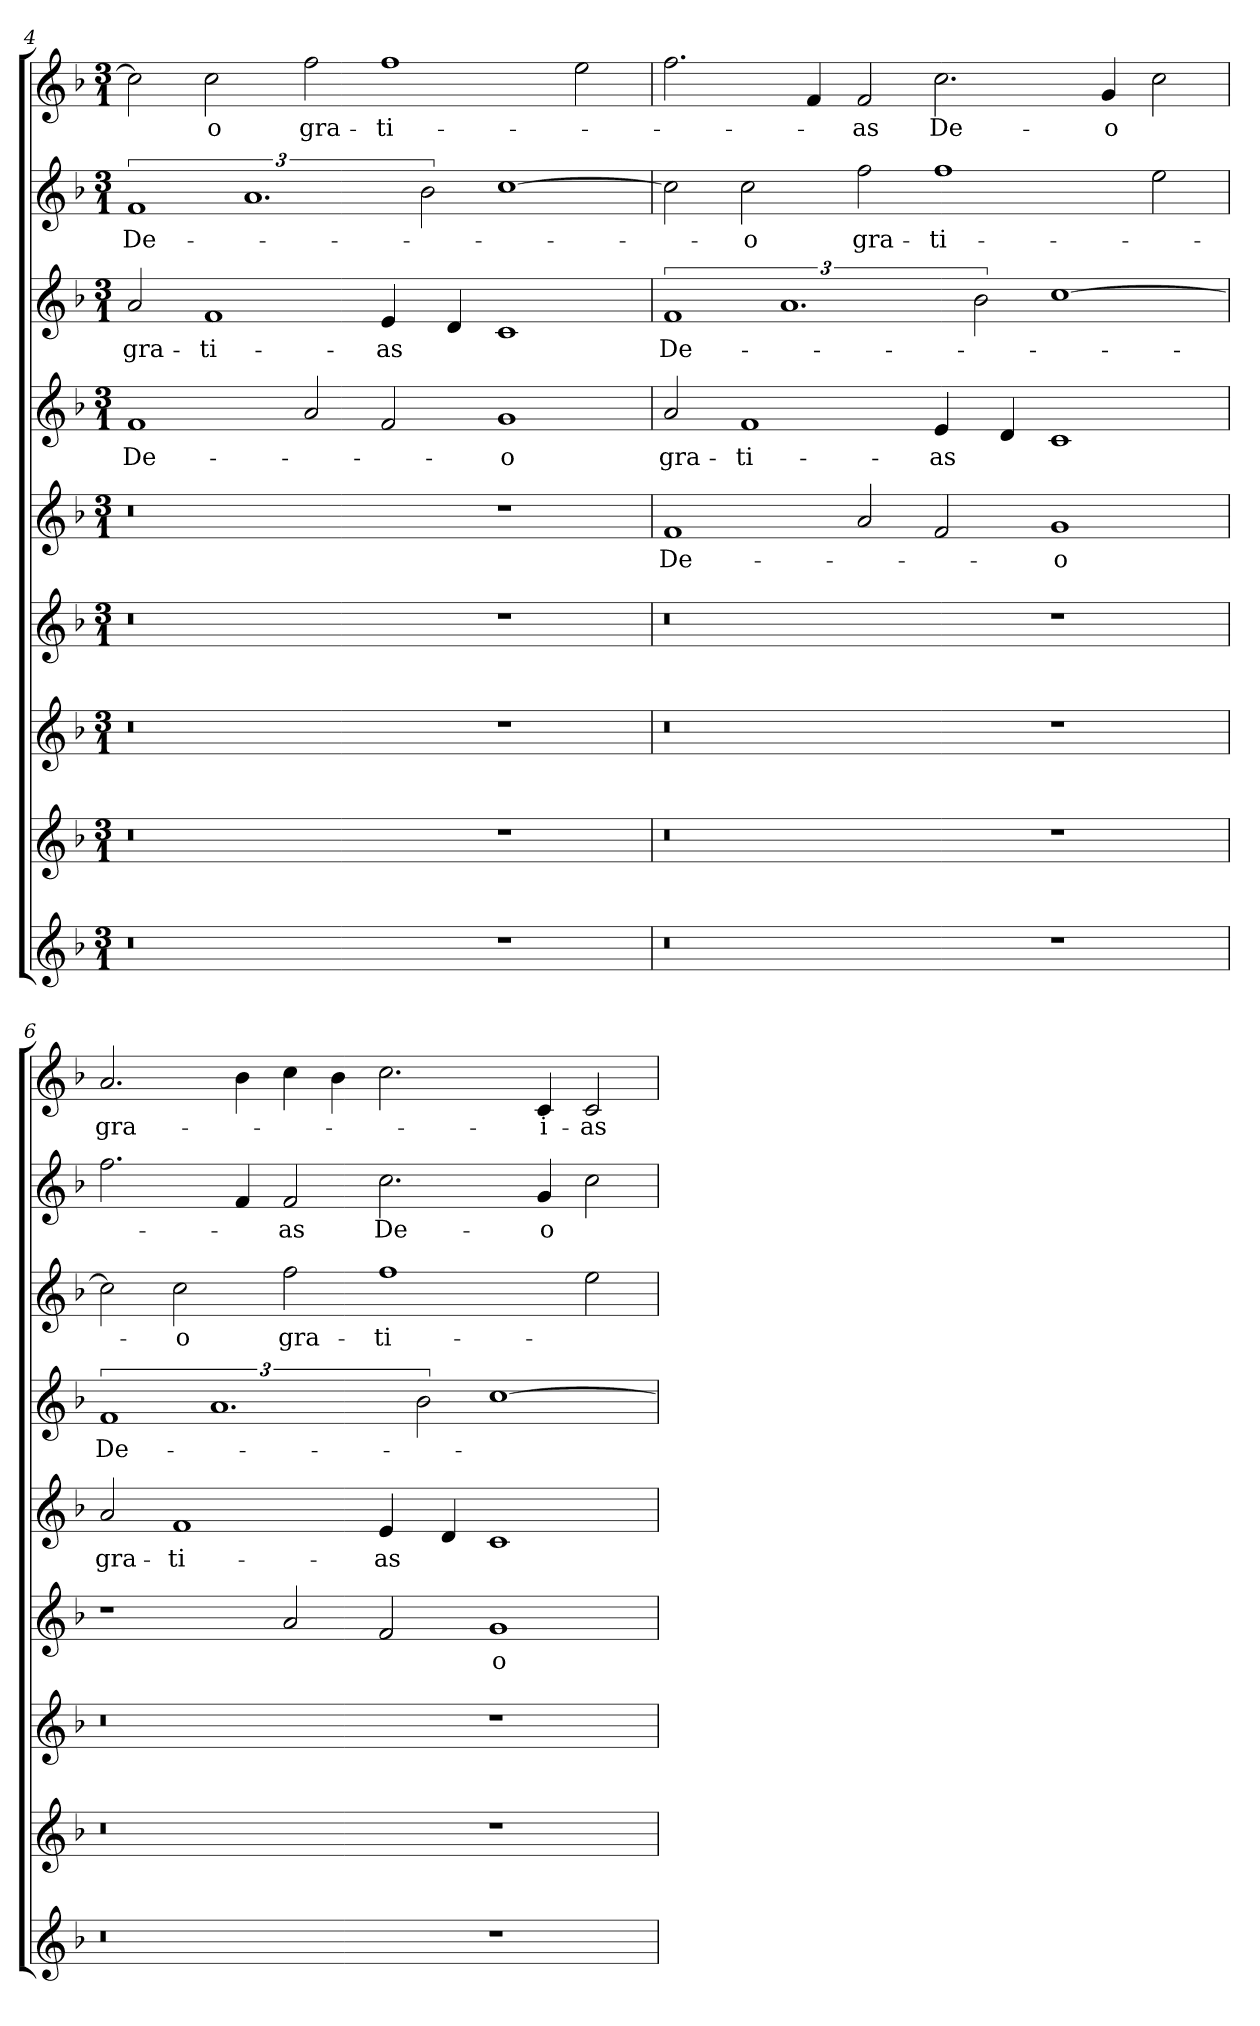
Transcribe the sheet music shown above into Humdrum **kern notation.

**kern	**kern	**kern	**kern	**text	**kern	**text	**kern	**text	**kern	**text	**kern	**text	**kern	**text
*part9	*part8	*part7	*part6	*part6	*part5	*part5	*part4	*part4	*part3	*part3	*part2	*part2	*part1	*part1
*staff9	*staff8	*staff7	*staff6	*staff6	*staff5	*staff5	*staff4	*staff4	*staff3	*staff3	*staff2	*staff2	*staff1	*staff1
*clefG2	*clefG2	*clefG2	*clefG2	*	*clefG2	*	*clefG2	*	*clefG2	*	*clefG2	*	*clefG2	*
*k[b-]	*k[b-]	*k[b-]	*k[b-]	*	*k[b-]	*	*k[b-]	*	*k[b-]	*	*k[b-]	*	*k[b-]	*
*F:	*F:	*F:	*F:	*	*F:	*	*F:	*	*F:	*	*F:	*	*F:	*
*M3/1	*M3/1	*M3/1	*M3/1	*	*M3/1	*	*M3/1	*	*M3/1	*	*M3/1	*	*M3/1	*
=4	=4	=4	=4	=4	=4	=4	=4	=4	=4	=4	=4	=4	=4	=4
!	!	!	!	!	!	!	!	!LO:LY:b	!	!LO:LY:b	!	!LO:LY:b	!	!
0r	0r	0r	0r	.	0r	.	1f	De-	2a/	gra-	3%2f	De-	2cc\]	.
!	!	!	!	!	!	!	!	!	!	!LO:LY:b	!	!	!	!LO:LY:b
.	.	.	.	.	.	.	.	.	1f	-ti-	.	.	2cc\	-o
.	.	.	.	.	.	.	.	.	.	.	3%2.a	.	.	.
!	!	!	!	!	!	!	!	!	!	!	!	!	!	!LO:LY:b
.	.	.	.	.	.	.	2a/	.	.	.	.	.	2ff\	gra-
!	!	!	!	!	!	!	!	!	!	!LO:LY:b	!	!	!	!LO:LY:b
.	.	.	.	.	.	.	2f/	.	4e/	-as	.	.	1ff	-ti-
.	.	.	.	.	.	.	.	.	.	.	3b-\	.	.	.
.	.	.	.	.	.	.	.	.	4d/	.	.	.	.	.
!	!	!	!	!	!	!	!	!LO:LY:b	!	!	!	!	!	!
1r	1r	1r	1r	.	1r	.	1g	-o	1c	.	[1cc	.	.	.
.	.	.	.	.	.	.	.	.	.	.	.	.	2ee\	.
!!LO:LB:g=z
=5	=5	=5	=5	=5	=5	=5	=5	=5	=5	=5	=5	=5	=5	=5
!	!	!	!	!	!	!LO:LY:b	!	!LO:LY:b	!	!LO:LY:b	!	!	!	!
0r	0r	0r	0r	.	1f	De-	2a/	gra-	3%2f	De-	2cc\]	.	2.ff\	.
!	!	!	!	!	!	!	!	!LO:LY:b	!	!	!	!LO:LY:b	!	!
.	.	.	.	.	.	.	1f	-ti-	.	.	2cc\	-o	.	.
.	.	.	.	.	.	.	.	.	3%2.a	.	.	.	.	.
.	.	.	.	.	.	.	.	.	.	.	.	.	4f/	.
!	!	!	!	!	!	!	!	!	!	!	!	!LO:LY:b	!	!LO:LY:b
.	.	.	.	.	2a/	.	.	.	.	.	2ff\	gra-	2f/	-as
!	!	!	!	!	!	!	!	!LO:LY:b	!	!	!	!LO:LY:b	!	!LO:LY:b
.	.	.	.	.	2f/	.	4e/	-as	.	.	1ff	-ti-	2.cc\	De-
.	.	.	.	.	.	.	.	.	3b-\	.	.	.	.	.
.	.	.	.	.	.	.	4d/	.	.	.	.	.	.	.
!	!	!	!	!	!	!LO:LY:b	!	!	!	!	!	!	!	!
1r	1r	1r	1r	.	1g	-o	1c	.	[1cc	.	.	.	.	.
!	!	!	!	!	!	!	!	!	!	!	!	!	!	!LO:LY:b
.	.	.	.	.	.	.	.	.	.	.	.	.	4g/	-o
.	.	.	.	.	.	.	.	.	.	.	2ee\	.	2cc\	.
=6	=6	=6	=6	=6	=6	=6	=6	=6	=6	=6	=6	=6	=6	=6
!	!	!	!	!LO:LY:b	!	!LO:LY:b	!	!LO:LY:b	!	!	!	!	!	!LO:LY:b
0r	0r	0r	1r	De-	2a/	gra-	3%2f	De-	2cc\]	.	2.ff\	.	2.a/	gra-
!	!	!	!	!	!	!LO:LY:b	!	!	!	!LO:LY:b	!	!	!	!
.	.	.	.	.	1f	-ti-	.	.	2cc\	-o	.	.	.	.
.	.	.	.	.	.	.	3%2.a	.	.	.	.	.	.	.
.	.	.	.	.	.	.	.	.	.	.	4f/	.	4b-\	.
!	!	!	!	!	!	!	!	!	!	!LO:LY:b	!	!LO:LY:b	!	!
.	.	.	2a/	.	.	.	.	.	2ff\	gra-	2f/	-as	4cc\	.
.	.	.	.	.	.	.	.	.	.	.	.	.	4b-\	.
!	!	!	!	!	!	!LO:LY:b	!	!	!	!LO:LY:b	!	!LO:LY:b	!	!
.	.	.	2f/	.	4e/	-as	.	.	1ff	-ti-	2.cc\	De-	2.cc\	.
.	.	.	.	.	.	.	3b-\	.	.	.	.	.	.	.
.	.	.	.	.	4d/	.	.	.	.	.	.	.	.	.
!	!	!	!	!LO:LY:b	!	!	!	!	!	!	!	!	!	!
1r	1r	1r	1g	-o	1c	.	[1cc	.	.	.	.	.	.	.
!	!	!	!	!	!	!	!	!	!	!	!	!LO:LY:b	!	!LO:LY:b
.	.	.	.	.	.	.	.	.	.	.	4g/	-o	4c/	-i-
!	!	!	!	!	!	!	!	!	!	!	!	!	!	!LO:LY:b
.	.	.	.	.	.	.	.	.	2ee\	.	2cc\	.	2c/	-as
=	=	=	=	=	=	=	=	=	=	=	=	=	=	=
*-	*-	*-	*-	*-	*-	*-	*-	*-	*-	*-	*-	*-	*-	*-
